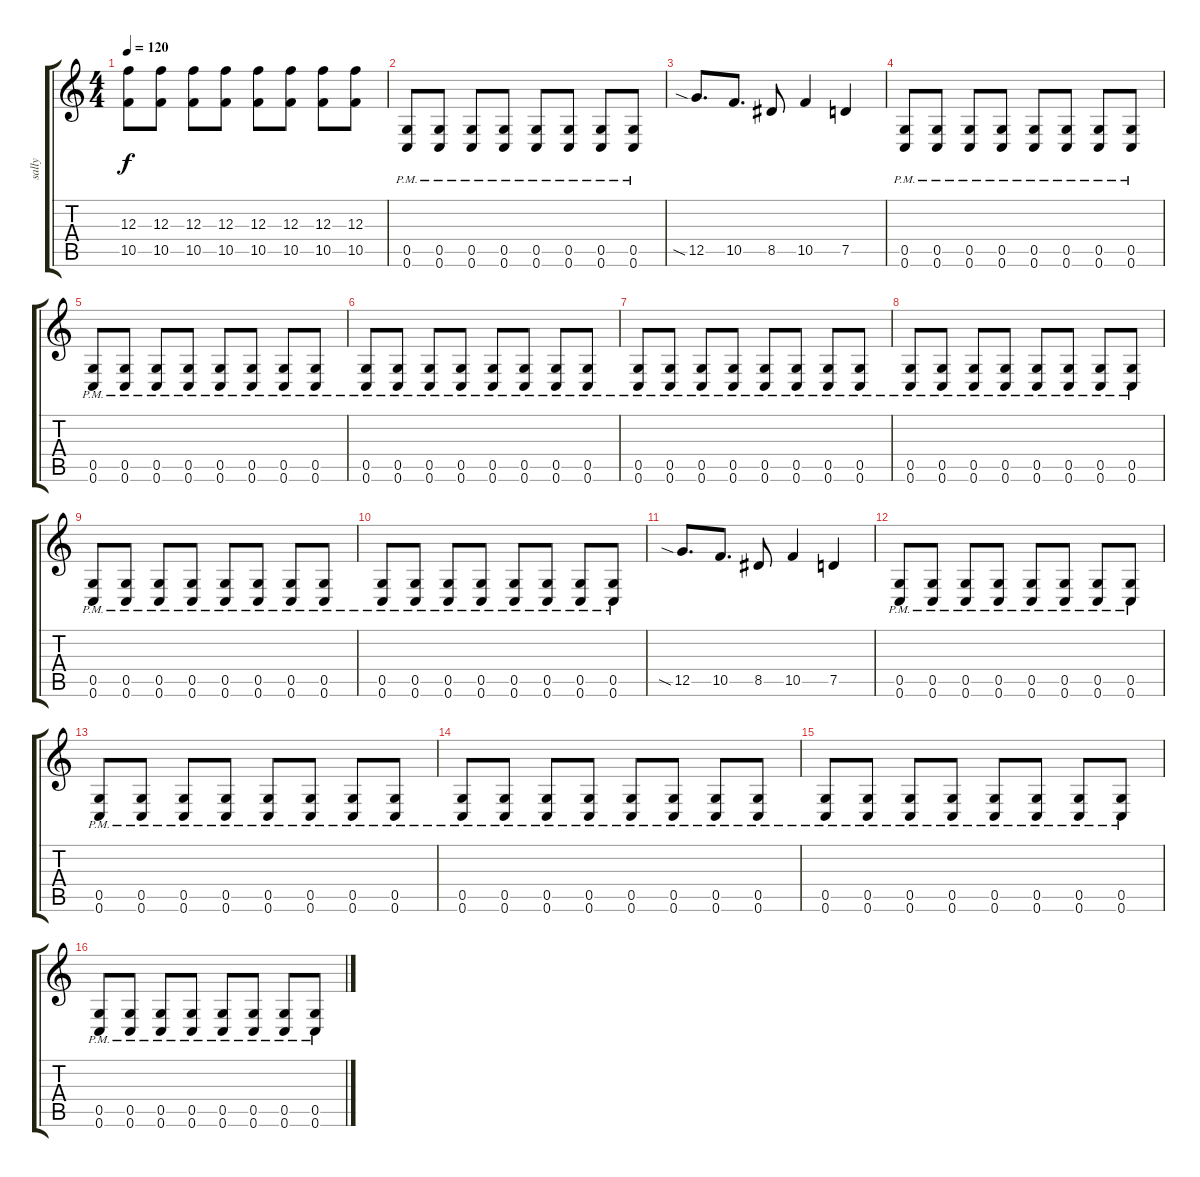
\track ("sally" "sally") {instrument distortionguitar}
\staff {score tabs}
\tuning (D4 A3 F3 C3 G2 C2) {hide}
\ts (4 4)
\tempo 120
\clef g2
\ks c
(12.3 10.5).8{dy f} (12.3 10.5).8 (12.3 10.5).8 (12.3 10.5).8 (12.3 10.5).8 (12.3 10.5).8 (12.3 10.5).8 (12.3 10.5).8 |
(0.5{pm} 0.6{pm}).8 (0.5{pm} 0.6{pm}).8 (0.5{pm} 0.6{pm}).8 (0.5{pm} 0.6{pm}).8 (0.5{pm} 0.6{pm}).8 (0.5{pm} 0.6{pm}).8 (0.5{pm} 0.6{pm}).8 (0.5{pm} 0.6{pm}).8 |
12.5{sia}.8{d} 10.5.8{d} 8.5.8 10.5.4 7.5.4 |
(0.5{pm} 0.6{pm}).8 (0.5{pm} 0.6{pm}).8 (0.5{pm} 0.6{pm}).8 (0.5{pm} 0.6{pm}).8 (0.5{pm} 0.6{pm}).8 (0.5{pm} 0.6{pm}).8 (0.5{pm} 0.6{pm}).8 (0.5{pm} 0.6{pm}).8 |
(0.5{pm} 0.6{pm}).8 (0.5{pm} 0.6{pm}).8 (0.5{pm} 0.6{pm}).8 (0.5{pm} 0.6{pm}).8 (0.5{pm} 0.6{pm}).8 (0.5{pm} 0.6{pm}).8 (0.5{pm} 0.6{pm}).8 (0.5{pm} 0.6{pm}).8 |
(0.5{pm} 0.6{pm}).8 (0.5{pm} 0.6{pm}).8 (0.5{pm} 0.6{pm}).8 (0.5{pm} 0.6{pm}).8 (0.5{pm} 0.6{pm}).8 (0.5{pm} 0.6{pm}).8 (0.5{pm} 0.6{pm}).8 (0.5{pm} 0.6{pm}).8 |
(0.5{pm} 0.6{pm}).8 (0.5{pm} 0.6{pm}).8 (0.5{pm} 0.6{pm}).8 (0.5{pm} 0.6{pm}).8 (0.5{pm} 0.6{pm}).8 (0.5{pm} 0.6{pm}).8 (0.5{pm} 0.6{pm}).8 (0.5{pm} 0.6{pm}).8 |
(0.5{pm} 0.6{pm}).8 (0.5{pm} 0.6{pm}).8 (0.5{pm} 0.6{pm}).8 (0.5{pm} 0.6{pm}).8 (0.5{pm} 0.6{pm}).8 (0.5{pm} 0.6{pm}).8 (0.5{pm} 0.6{pm}).8 (0.5{pm} 0.6{pm}).8 |
(0.5{pm} 0.6{pm}).8 (0.5{pm} 0.6{pm}).8 (0.5{pm} 0.6{pm}).8 (0.5{pm} 0.6{pm}).8 (0.5{pm} 0.6{pm}).8 (0.5{pm} 0.6{pm}).8 (0.5{pm} 0.6{pm}).8 (0.5{pm} 0.6{pm}).8 |
(0.5{pm} 0.6{pm}).8 (0.5{pm} 0.6{pm}).8 (0.5{pm} 0.6{pm}).8 (0.5{pm} 0.6{pm}).8 (0.5{pm} 0.6{pm}).8 (0.5{pm} 0.6{pm}).8 (0.5{pm} 0.6{pm}).8 (0.5{pm} 0.6{pm}).8 |
12.5{sia}.8{d} 10.5.8{d} 8.5.8 10.5.4 7.5.4 |
(0.5{pm} 0.6{pm}).8 (0.5{pm} 0.6{pm}).8 (0.5{pm} 0.6{pm}).8 (0.5{pm} 0.6{pm}).8 (0.5{pm} 0.6{pm}).8 (0.5{pm} 0.6{pm}).8 (0.5{pm} 0.6{pm}).8 (0.5{pm} 0.6{pm}).8 |
(0.5{pm} 0.6{pm}).8 (0.5{pm} 0.6{pm}).8 (0.5{pm} 0.6{pm}).8 (0.5{pm} 0.6{pm}).8 (0.5{pm} 0.6{pm}).8 (0.5{pm} 0.6{pm}).8 (0.5{pm} 0.6{pm}).8 (0.5{pm} 0.6{pm}).8 |
(0.5{pm} 0.6{pm}).8 (0.5{pm} 0.6{pm}).8 (0.5{pm} 0.6{pm}).8 (0.5{pm} 0.6{pm}).8 (0.5{pm} 0.6{pm}).8 (0.5{pm} 0.6{pm}).8 (0.5{pm} 0.6{pm}).8 (0.5{pm} 0.6{pm}).8 |
(0.5{pm} 0.6{pm}).8 (0.5{pm} 0.6{pm}).8 (0.5{pm} 0.6{pm}).8 (0.5{pm} 0.6{pm}).8 (0.5{pm} 0.6{pm}).8 (0.5{pm} 0.6{pm}).8 (0.5{pm} 0.6{pm}).8 (0.5{pm} 0.6{pm}).8 |
(0.5{pm} 0.6{pm}).8 (0.5{pm} 0.6{pm}).8 (0.5{pm} 0.6{pm}).8 (0.5{pm} 0.6{pm}).8 (0.5{pm} 0.6{pm}).8 (0.5{pm} 0.6{pm}).8 (0.5{pm} 0.6{pm}).8 (0.5{pm} 0.6{pm}).8
